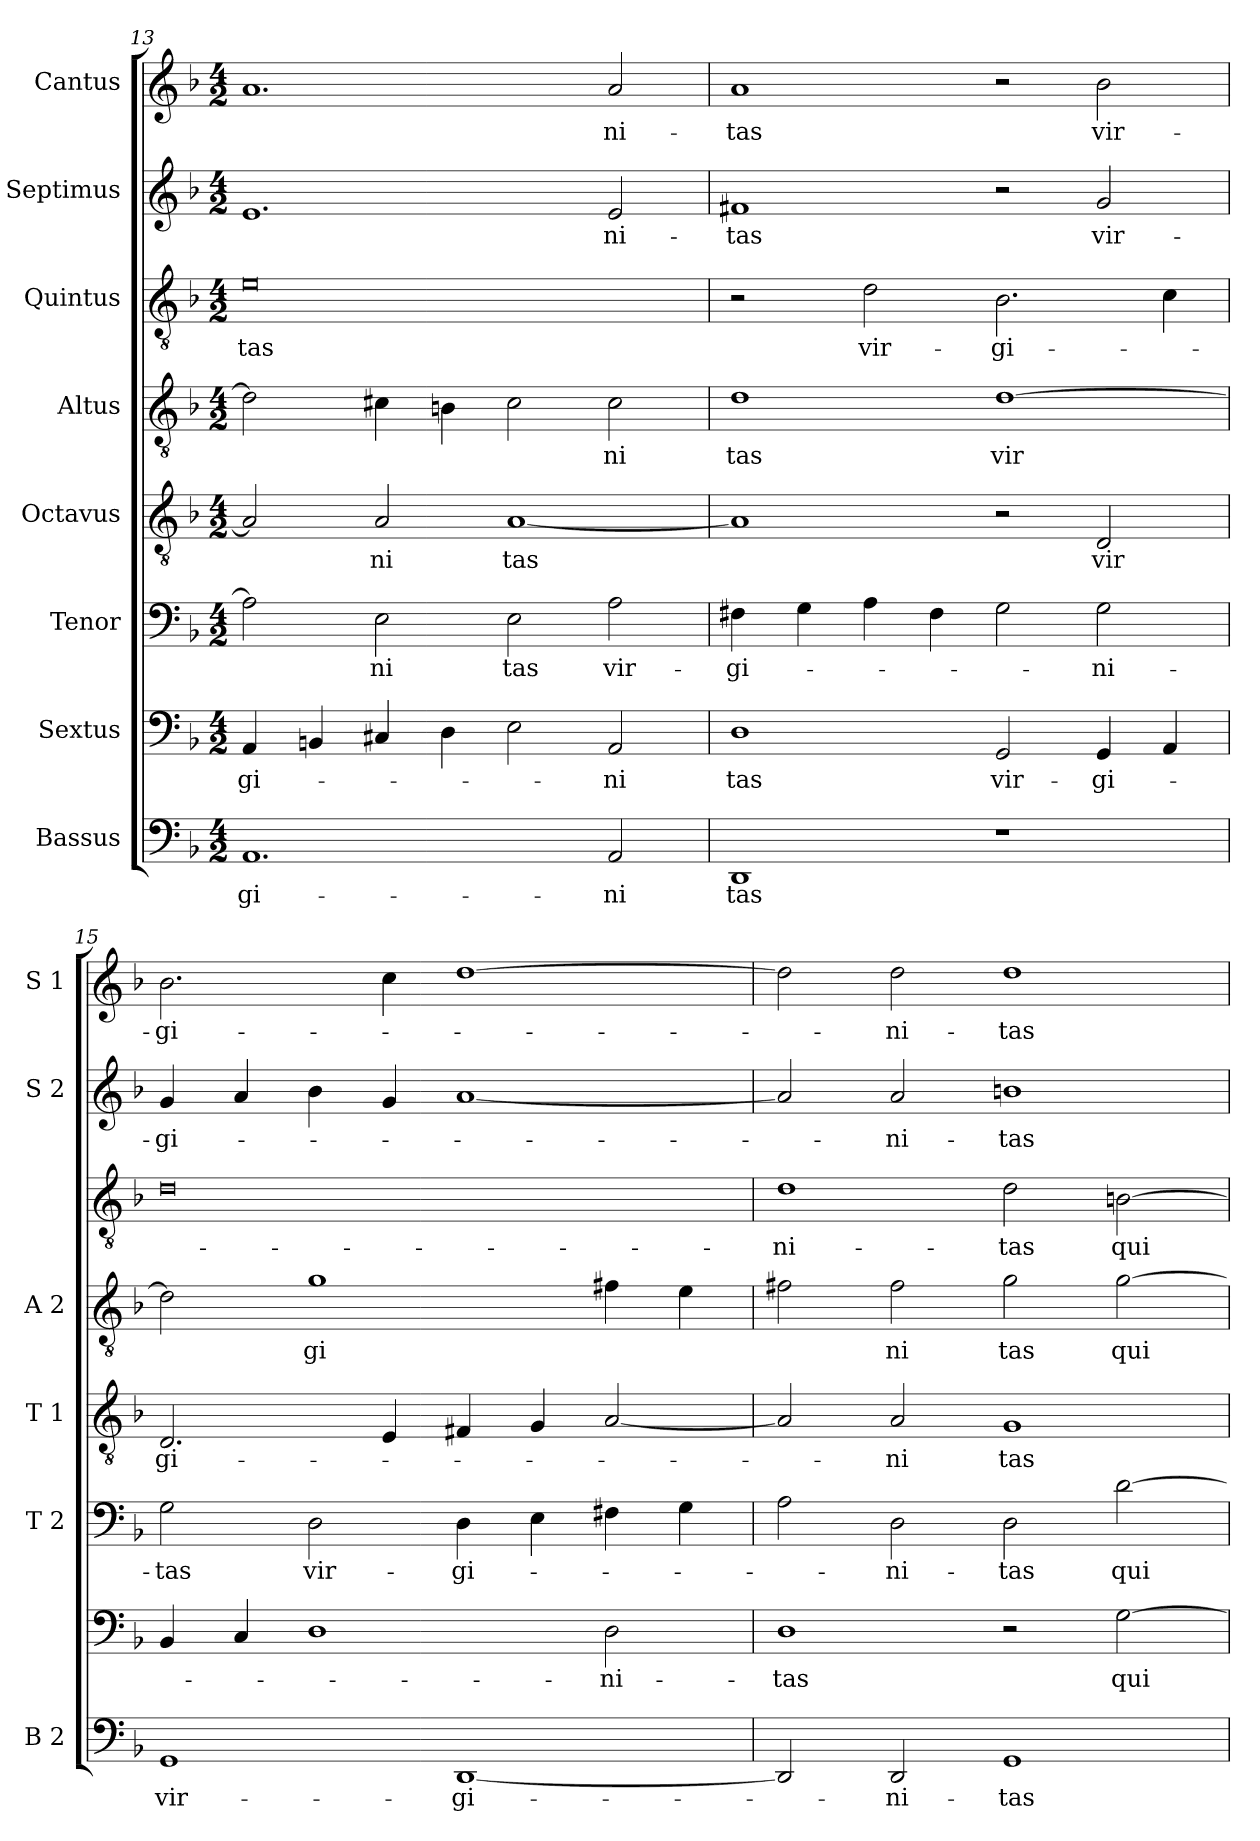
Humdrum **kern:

**kern	**text	**kern	**text	**kern	**text	**kern	**text	**kern	**text	**kern	**text	**kern	**text	**kern	**text
*part8	*part8	*part7	*part7	*part6	*part6	*part5	*part5	*part4	*part4	*part3	*part3	*part2	*part2	*part1	*part1
*staff8	*staff8	*staff7	*staff7	*staff6	*staff6	*staff5	*staff5	*staff4	*staff4	*staff3	*staff3	*staff2	*staff2	*staff1	*staff1
*I"Bassus	*	*I"Sextus	*	*I"Tenor	*	*I"Octavus	*	*I"Altus	*	*I"Quintus	*	*I"Septimus	*	*I"Cantus	*
*I'B 2	*	*	*	*I'T 2	*	*I'T 1	*	*I'A 2	*	*	*	*I'S 2	*	*I'S 1	*
*clefF4	*	*clefF4	*	*clefF4	*	*clefGv2	*	*clefGv2	*	*clefGv2	*	*clefG2	*	*clefG2	*
*k[b-]	*	*k[b-]	*	*k[b-]	*	*k[b-]	*	*k[b-]	*	*k[b-]	*	*k[b-]	*	*k[b-]	*
*F:	*	*F:	*	*F:	*	*F:	*	*F:	*	*F:	*	*F:	*	*F:	*
*M4/2	*	*M4/2	*	*M4/2	*	*M4/2	*	*M4/2	*	*M4/2	*	*M4/2	*	*M4/2	*
=13	=13	=13	=13	=13	=13	=13	=13	=13	=13	=13	=13	=13	=13	=13	=13
1.AA	-gi-	4AA/	-gi-	2A\]	.	2A/]	.	2d\]	.	0e	-tas	1.e	.	1.a	.
.	.	4BBn/	.	.	.	.	.	.	.	.	.	.	.	.	.
.	.	4C#X/	.	2E\	-ni	2A/	-ni	4c#X\	.	.	.	.	.	.	.
.	.	4D\	.	.	.	.	.	4Bn\	.	.	.	.	.	.	.
.	.	2E\	.	2E\	tas	[1A	tas	2c#\	.	.	.	.	.	.	.
2AA/	-ni	2AA/	-ni	2A\	vir-	.	.	2c#\	-ni	.	.	2e/	-ni-	2a/	-ni-
=14	=14	=14	=14	=14	=14	=14	=14	=14	=14	=14	=14	=14	=14	=14	=14
1DD	tas	1D	tas	4F#X\	-gi-	1A]	.	1d	tas	2r	.	1f#X	-tas	1a	-tas
.	.	.	.	4G\	.	.	.	.	.	.	.	.	.	.	.
.	.	.	.	4A\	.	.	.	.	.	2d\	vir-	.	.	.	.
.	.	.	.	4F#\	.	.	.	.	.	.	.	.	.	.	.
1r	.	2GG/	vir-	2G\	.	2r	.	[1d	vir	2.B-\	-gi-	2r	.	2r	.
.	.	4GG/	-gi-	2G\	-ni-	2D/	vir	.	.	.	.	2g/	vir-	2b-\	vir-
.	.	4AA/	.	.	.	.	.	.	.	4c\	.	.	.	.	.
!!LO:PB:g=z
=15	=15	=15	=15	=15	=15	=15	=15	=15	=15	=15	=15	=15	=15	=15	=15
1GG	vir-	4BB-/	.	2G\	-tas	2.D/	gi-	2d\]	.	0d	.	4g/	-gi-	2.b-\	-gi-
.	.	4C/	.	.	.	.	.	.	.	.	.	4a/	.	.	.
.	.	1D	.	2D\	vir-	.	.	1g	gi	.	.	4b-\	.	.	.
.	.	.	.	.	.	4E/	.	.	.	.	.	4g/	.	4cc\	.
[1DD	-gi-	.	.	4D\	-gi-	4F#X/	.	.	.	.	.	[1a	.	[1dd	.
.	.	.	.	4E\	.	4G/	.	.	.	.	.	.	.	.	.
.	.	2D\	-ni-	4F#X\	.	[2A/	.	4f#X\	.	.	.	.	.	.	.
.	.	.	.	4G\	.	.	.	4e\	.	.	.	.	.	.	.
=16	=16	=16	=16	=16	=16	=16	=16	=16	=16	=16	=16	=16	=16	=16	=16
2DD/]	.	1D	-tas	2A\	.	2A/]	.	2f#X\	.	1d	-ni-	2a/]	.	2dd\]	.
2DD/	-ni-	.	.	2D\	-ni-	2A/	-ni	2f#\	ni	.	.	2a/	-ni-	2dd\	-ni-
1GG	-tas	2r	.	2D\	-tas	1G	tas	2g\	tas	2d\	-tas	1bn	-tas	1dd	-tas
.	.	[2G\	qui-	[2d\	qui-	.	.	[2g\	qui-	[2Bn\	qui	.	.	.	.
=	=	=	=	=	=	=	=	=	=	=	=	=	=	=	=
*-	*-	*-	*-	*-	*-	*-	*-	*-	*-	*-	*-	*-	*-	*-	*-
